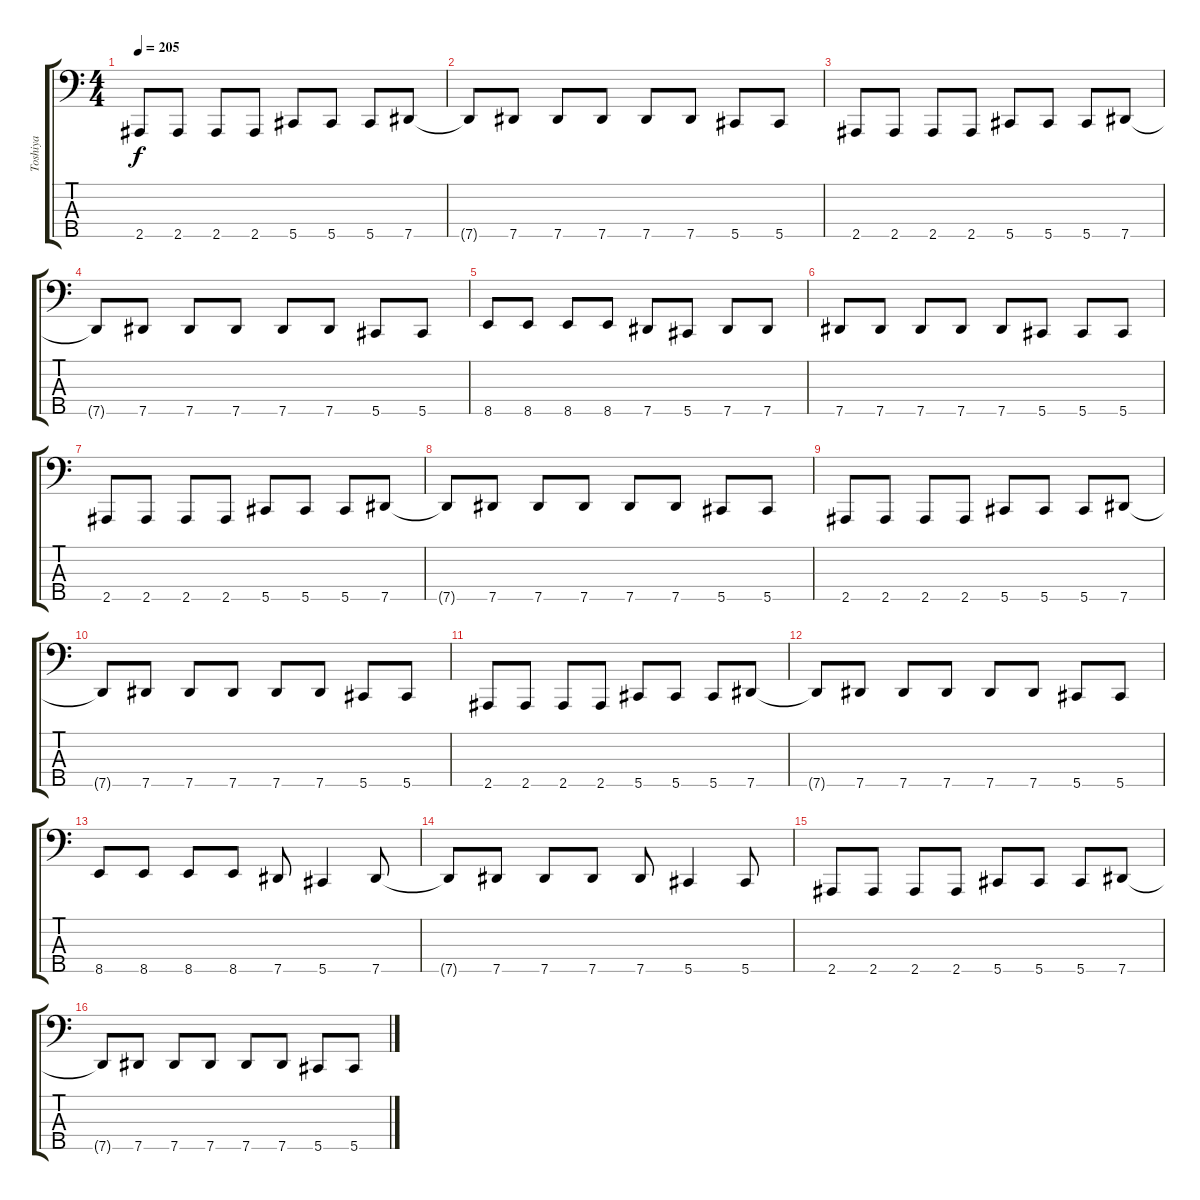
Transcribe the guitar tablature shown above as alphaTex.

\track ("Toshiya" "Toshiya") {instrument electricbasspick}
\staff {score tabs}
\tuning (E2 B1 Gb1 Db1 Ab0) {hide}
\ts (4 4)
\tempo 205
\clef f4
\ks c
2.5.8{dy f} 2.5.8 2.5.8 2.5.8 5.5.8 5.5.8 5.5.8 7.5.8 |
7.5{t}.8 7.5.8 7.5.8 7.5.8 7.5.8 7.5.8 5.5.8 5.5.8 |
2.5.8 2.5.8 2.5.8 2.5.8 5.5.8 5.5.8 5.5.8 7.5.8 |
7.5{t}.8 7.5.8 7.5.8 7.5.8 7.5.8 7.5.8 5.5.8 5.5.8 |
8.5.8 8.5.8 8.5.8 8.5.8 7.5.8 5.5.8 7.5.8 7.5.8 |
7.5.8 7.5.8 7.5.8 7.5.8 7.5.8 5.5.8 5.5.8 5.5.8 |
2.5.8 2.5.8 2.5.8 2.5.8 5.5.8 5.5.8 5.5.8 7.5.8 |
7.5{t}.8 7.5.8 7.5.8 7.5.8 7.5.8 7.5.8 5.5.8 5.5.8 |
2.5.8 2.5.8 2.5.8 2.5.8 5.5.8 5.5.8 5.5.8 7.5.8 |
7.5{t}.8 7.5.8 7.5.8 7.5.8 7.5.8 7.5.8 5.5.8 5.5.8 |
2.5.8 2.5.8 2.5.8 2.5.8 5.5.8 5.5.8 5.5.8 7.5.8 |
7.5{t}.8 7.5.8 7.5.8 7.5.8 7.5.8 7.5.8 5.5.8 5.5.8 |
8.5.8 8.5.8 8.5.8 8.5.8 7.5.8 5.5.4 7.5.8 |
7.5{t}.8 7.5.8 7.5.8 7.5.8 7.5.8 5.5.4 5.5.8 |
2.5.8 2.5.8 2.5.8 2.5.8 5.5.8 5.5.8 5.5.8 7.5.8 |
7.5{t}.8 7.5.8 7.5.8 7.5.8 7.5.8 7.5.8 5.5.8 5.5.8
